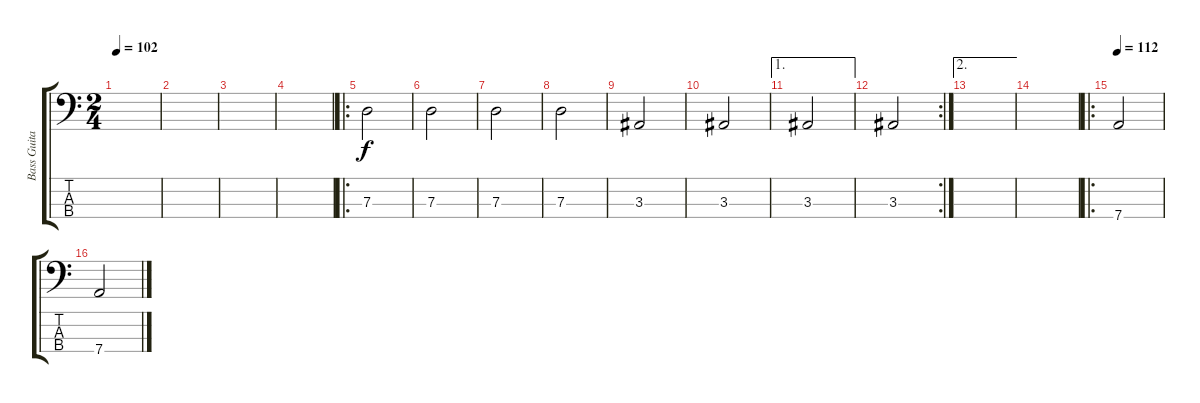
\track ("Bass Guitar" "Bass Guita") {instrument electricbassfinger}
\staff {score tabs}
\tuning (F2 C2 G1 D1) {hide}
\ts (2 4)
\tempo 102
\clef f4
\ks c
|
|
|
|
\ro
7.3.2 |
7.3.2 |
7.3.2 |
7.3.2 |
3.3.2 |
3.3.2 |
\ae 1
3.3.2 |
\rc 2
3.3.2 |
\ae 2
|
|
\ro
\tempo 112
7.4.2 |
7.4.2
